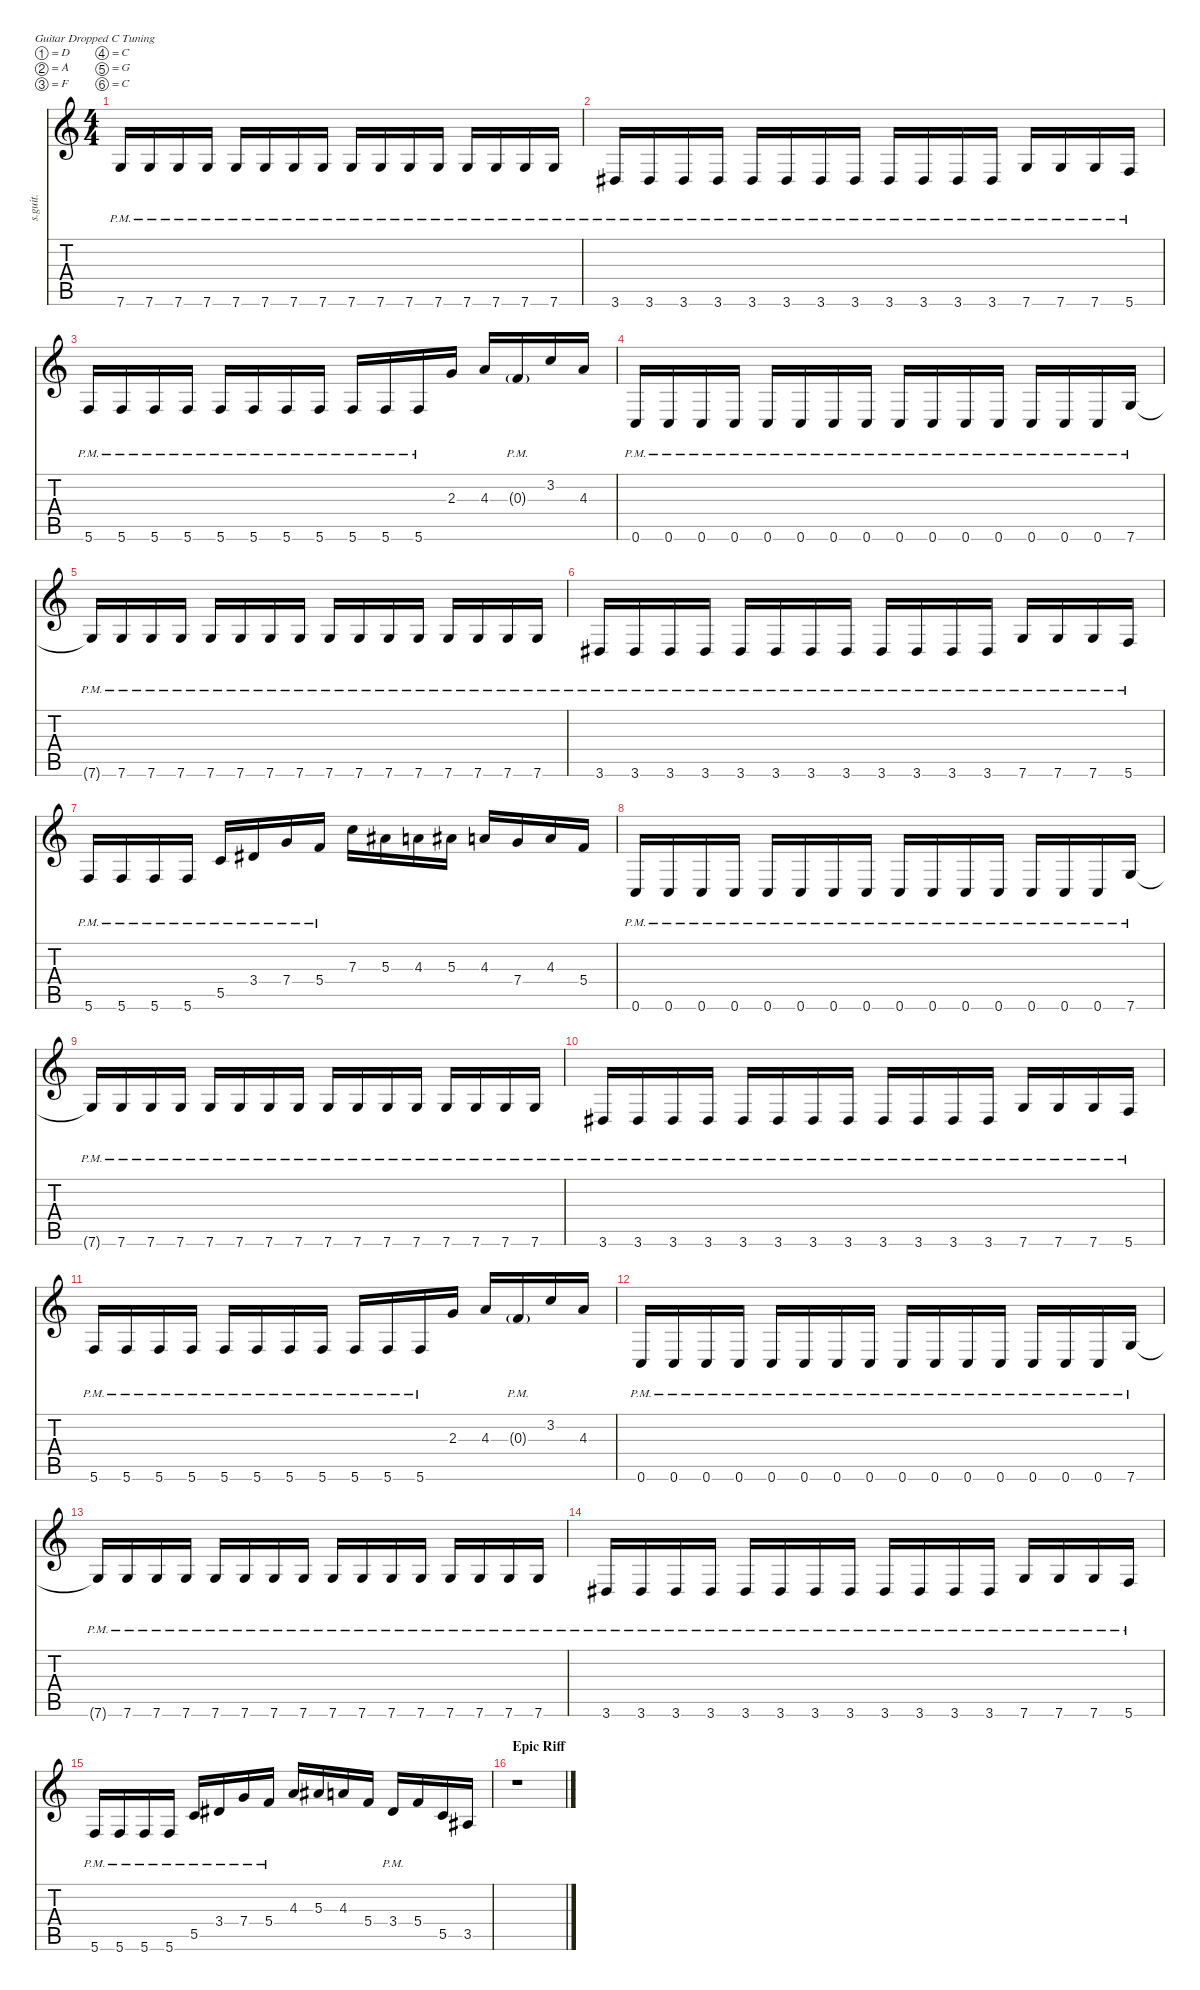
\defaultSystemsLayout 4
\hideDynamics
\bracketExtendMode nobrackets
\track ("Guitar2" "s.guit.") {instrument distortionguitar}
\staff {score tabs}
\tuning (D4 A3 F3 C3 G2 C2)
\ts (4 4)
\tempo (106 hide)
\clef g2
\ks c
7.6{pm t}.16{lyrics (0 "") lyrics (1 "") lyrics (2 "") lyrics (3 "") lyrics (4 "") dy f} 7.6{pm}.16{lyrics (0 "") lyrics (1 "") lyrics (2 "") lyrics (3 "") lyrics (4 "")} 7.6{pm}.16{lyrics (0 "") lyrics (1 "") lyrics (2 "") lyrics (3 "") lyrics (4 "")} 7.6{pm}.16{lyrics (0 "") lyrics (1 "") lyrics (2 "") lyrics (3 "") lyrics (4 "")} 7.6{pm}.16{lyrics (0 "") lyrics (1 "") lyrics (2 "") lyrics (3 "") lyrics (4 "")} 7.6{pm}.16{lyrics (0 "") lyrics (1 "") lyrics (2 "") lyrics (3 "") lyrics (4 "")} 7.6{pm}.16{lyrics (0 "") lyrics (1 "") lyrics (2 "") lyrics (3 "") lyrics (4 "")} 7.6{pm}.16{lyrics (0 "") lyrics (1 "") lyrics (2 "") lyrics (3 "") lyrics (4 "")} 7.6{pm}.16{lyrics (0 "") lyrics (1 "") lyrics (2 "") lyrics (3 "") lyrics (4 "")} 7.6{pm}.16{lyrics (0 "") lyrics (1 "") lyrics (2 "") lyrics (3 "") lyrics (4 "")} 7.6{pm}.16{lyrics (0 "") lyrics (1 "") lyrics (2 "") lyrics (3 "") lyrics (4 "")} 7.6{pm}.16{lyrics (0 "") lyrics (1 "") lyrics (2 "") lyrics (3 "") lyrics (4 "")} 7.6{pm}.16{lyrics (0 "") lyrics (1 "") lyrics (2 "") lyrics (3 "") lyrics (4 "")} 7.6{pm}.16{lyrics (0 "") lyrics (1 "") lyrics (2 "") lyrics (3 "") lyrics (4 "")} 7.6{pm}.16{lyrics (0 "") lyrics (1 "") lyrics (2 "") lyrics (3 "") lyrics (4 "")} 7.6{pm}.16{lyrics (0 "") lyrics (1 "") lyrics (2 "") lyrics (3 "") lyrics (4 "")} |
3.6{pm acc #}.16{lyrics (0 "") lyrics (1 "") lyrics (2 "") lyrics (3 "") lyrics (4 "")} 3.6{pm acc #}.16{lyrics (0 "") lyrics (1 "") lyrics (2 "") lyrics (3 "") lyrics (4 "")} 3.6{pm acc #}.16{lyrics (0 "") lyrics (1 "") lyrics (2 "") lyrics (3 "") lyrics (4 "")} 3.6{pm acc #}.16{lyrics (0 "") lyrics (1 "") lyrics (2 "") lyrics (3 "") lyrics (4 "")} 3.6{pm acc #}.16{lyrics (0 "") lyrics (1 "") lyrics (2 "") lyrics (3 "") lyrics (4 "")} 3.6{pm acc #}.16{lyrics (0 "") lyrics (1 "") lyrics (2 "") lyrics (3 "") lyrics (4 "")} 3.6{pm acc #}.16{lyrics (0 "") lyrics (1 "") lyrics (2 "") lyrics (3 "") lyrics (4 "")} 3.6{pm acc #}.16{lyrics (0 "") lyrics (1 "") lyrics (2 "") lyrics (3 "") lyrics (4 "")} 3.6{pm acc #}.16{lyrics (0 "") lyrics (1 "") lyrics (2 "") lyrics (3 "") lyrics (4 "")} 3.6{pm acc #}.16{lyrics (0 "") lyrics (1 "") lyrics (2 "") lyrics (3 "") lyrics (4 "")} 3.6{pm acc #}.16{lyrics (0 "") lyrics (1 "") lyrics (2 "") lyrics (3 "") lyrics (4 "")} 3.6{pm acc #}.16{lyrics (0 "") lyrics (1 "") lyrics (2 "") lyrics (3 "") lyrics (4 "")} 7.6{pm}.16{lyrics (0 "") lyrics (1 "") lyrics (2 "") lyrics (3 "") lyrics (4 "")} 7.6{pm}.16{lyrics (0 "") lyrics (1 "") lyrics (2 "") lyrics (3 "") lyrics (4 "")} 7.6{pm}.16{lyrics (0 "") lyrics (1 "") lyrics (2 "") lyrics (3 "") lyrics (4 "")} 5.6{pm}.16{lyrics (0 "") lyrics (1 "") lyrics (2 "") lyrics (3 "") lyrics (4 "")} |
5.6{pm}.16{lyrics (0 "") lyrics (1 "") lyrics (2 "") lyrics (3 "") lyrics (4 "")} 5.6{pm}.16{lyrics (0 "") lyrics (1 "") lyrics (2 "") lyrics (3 "") lyrics (4 "")} 5.6{pm}.16{lyrics (0 "") lyrics (1 "") lyrics (2 "") lyrics (3 "") lyrics (4 "")} 5.6{pm}.16{lyrics (0 "") lyrics (1 "") lyrics (2 "") lyrics (3 "") lyrics (4 "")} 5.6{pm}.16{lyrics (0 "") lyrics (1 "") lyrics (2 "") lyrics (3 "") lyrics (4 "")} 5.6{pm}.16{lyrics (0 "") lyrics (1 "") lyrics (2 "") lyrics (3 "") lyrics (4 "")} 5.6{pm}.16{lyrics (0 "") lyrics (1 "") lyrics (2 "") lyrics (3 "") lyrics (4 "")} 5.6{pm}.16{lyrics (0 "") lyrics (1 "") lyrics (2 "") lyrics (3 "") lyrics (4 "")} 5.6{pm}.16{lyrics (0 "") lyrics (1 "") lyrics (2 "") lyrics (3 "") lyrics (4 "")} 5.6{pm}.16{lyrics (0 "") lyrics (1 "") lyrics (2 "") lyrics (3 "") lyrics (4 "")} 5.6{pm}.16{lyrics (0 "") lyrics (1 "") lyrics (2 "") lyrics (3 "") lyrics (4 "")} 2.3.16{lyrics (0 "") lyrics (1 "") lyrics (2 "") lyrics (3 "") lyrics (4 "")} 4.3.16{lyrics (0 "") lyrics (1 "") lyrics (2 "") lyrics (3 "") lyrics (4 "")} 0.3{g pm}.16{lyrics (0 "") lyrics (1 "") lyrics (2 "") lyrics (3 "") lyrics (4 "")} 3.2.16{lyrics (0 "") lyrics (1 "") lyrics (2 "") lyrics (3 "") lyrics (4 "")} 4.3.16{lyrics (0 "") lyrics (1 "") lyrics (2 "") lyrics (3 "") lyrics (4 "")} |
0.6{pm}.16{lyrics (0 "") lyrics (1 "") lyrics (2 "") lyrics (3 "") lyrics (4 "")} 0.6{pm}.16{lyrics (0 "") lyrics (1 "") lyrics (2 "") lyrics (3 "") lyrics (4 "")} 0.6{pm}.16{lyrics (0 "") lyrics (1 "") lyrics (2 "") lyrics (3 "") lyrics (4 "")} 0.6{pm}.16{lyrics (0 "") lyrics (1 "") lyrics (2 "") lyrics (3 "") lyrics (4 "")} 0.6{pm}.16{lyrics (0 "") lyrics (1 "") lyrics (2 "") lyrics (3 "") lyrics (4 "")} 0.6{pm}.16{lyrics (0 "") lyrics (1 "") lyrics (2 "") lyrics (3 "") lyrics (4 "")} 0.6{pm}.16{lyrics (0 "") lyrics (1 "") lyrics (2 "") lyrics (3 "") lyrics (4 "")} 0.6{pm}.16{lyrics (0 "") lyrics (1 "") lyrics (2 "") lyrics (3 "") lyrics (4 "")} 0.6{pm}.16{lyrics (0 "") lyrics (1 "") lyrics (2 "") lyrics (3 "") lyrics (4 "")} 0.6{pm}.16{lyrics (0 "") lyrics (1 "") lyrics (2 "") lyrics (3 "") lyrics (4 "")} 0.6{pm}.16{lyrics (0 "") lyrics (1 "") lyrics (2 "") lyrics (3 "") lyrics (4 "")} 0.6{pm}.16{lyrics (0 "") lyrics (1 "") lyrics (2 "") lyrics (3 "") lyrics (4 "")} 0.6{pm}.16{lyrics (0 "") lyrics (1 "") lyrics (2 "") lyrics (3 "") lyrics (4 "")} 0.6{pm}.16{lyrics (0 "") lyrics (1 "") lyrics (2 "") lyrics (3 "") lyrics (4 "")} 0.6{pm}.16{lyrics (0 "") lyrics (1 "") lyrics (2 "") lyrics (3 "") lyrics (4 "")} 7.6{pm}.16{lyrics (0 "") lyrics (1 "") lyrics (2 "") lyrics (3 "") lyrics (4 "")} |
7.6{pm t}.16{lyrics (0 "") lyrics (1 "") lyrics (2 "") lyrics (3 "") lyrics (4 "")} 7.6{pm}.16{lyrics (0 "") lyrics (1 "") lyrics (2 "") lyrics (3 "") lyrics (4 "")} 7.6{pm}.16{lyrics (0 "") lyrics (1 "") lyrics (2 "") lyrics (3 "") lyrics (4 "")} 7.6{pm}.16{lyrics (0 "") lyrics (1 "") lyrics (2 "") lyrics (3 "") lyrics (4 "")} 7.6{pm}.16{lyrics (0 "") lyrics (1 "") lyrics (2 "") lyrics (3 "") lyrics (4 "")} 7.6{pm}.16{lyrics (0 "") lyrics (1 "") lyrics (2 "") lyrics (3 "") lyrics (4 "")} 7.6{pm}.16{lyrics (0 "") lyrics (1 "") lyrics (2 "") lyrics (3 "") lyrics (4 "")} 7.6{pm}.16{lyrics (0 "") lyrics (1 "") lyrics (2 "") lyrics (3 "") lyrics (4 "")} 7.6{pm}.16{lyrics (0 "") lyrics (1 "") lyrics (2 "") lyrics (3 "") lyrics (4 "")} 7.6{pm}.16{lyrics (0 "") lyrics (1 "") lyrics (2 "") lyrics (3 "") lyrics (4 "")} 7.6{pm}.16{lyrics (0 "") lyrics (1 "") lyrics (2 "") lyrics (3 "") lyrics (4 "")} 7.6{pm}.16{lyrics (0 "") lyrics (1 "") lyrics (2 "") lyrics (3 "") lyrics (4 "")} 7.6{pm}.16{lyrics (0 "") lyrics (1 "") lyrics (2 "") lyrics (3 "") lyrics (4 "")} 7.6{pm}.16{lyrics (0 "") lyrics (1 "") lyrics (2 "") lyrics (3 "") lyrics (4 "")} 7.6{pm}.16{lyrics (0 "") lyrics (1 "") lyrics (2 "") lyrics (3 "") lyrics (4 "")} 7.6{pm}.16{lyrics (0 "") lyrics (1 "") lyrics (2 "") lyrics (3 "") lyrics (4 "")} |
3.6{pm acc #}.16{lyrics (0 "") lyrics (1 "") lyrics (2 "") lyrics (3 "") lyrics (4 "")} 3.6{pm acc #}.16{lyrics (0 "") lyrics (1 "") lyrics (2 "") lyrics (3 "") lyrics (4 "")} 3.6{pm acc #}.16{lyrics (0 "") lyrics (1 "") lyrics (2 "") lyrics (3 "") lyrics (4 "")} 3.6{pm acc #}.16{lyrics (0 "") lyrics (1 "") lyrics (2 "") lyrics (3 "") lyrics (4 "")} 3.6{pm acc #}.16{lyrics (0 "") lyrics (1 "") lyrics (2 "") lyrics (3 "") lyrics (4 "")} 3.6{pm acc #}.16{lyrics (0 "") lyrics (1 "") lyrics (2 "") lyrics (3 "") lyrics (4 "")} 3.6{pm acc #}.16{lyrics (0 "") lyrics (1 "") lyrics (2 "") lyrics (3 "") lyrics (4 "")} 3.6{pm acc #}.16{lyrics (0 "") lyrics (1 "") lyrics (2 "") lyrics (3 "") lyrics (4 "")} 3.6{pm acc #}.16{lyrics (0 "") lyrics (1 "") lyrics (2 "") lyrics (3 "") lyrics (4 "")} 3.6{pm acc #}.16{lyrics (0 "") lyrics (1 "") lyrics (2 "") lyrics (3 "") lyrics (4 "")} 3.6{pm acc #}.16{lyrics (0 "") lyrics (1 "") lyrics (2 "") lyrics (3 "") lyrics (4 "")} 3.6{pm acc #}.16{lyrics (0 "") lyrics (1 "") lyrics (2 "") lyrics (3 "") lyrics (4 "")} 7.6{pm}.16{lyrics (0 "") lyrics (1 "") lyrics (2 "") lyrics (3 "") lyrics (4 "")} 7.6{pm}.16{lyrics (0 "") lyrics (1 "") lyrics (2 "") lyrics (3 "") lyrics (4 "")} 7.6{pm}.16{lyrics (0 "") lyrics (1 "") lyrics (2 "") lyrics (3 "") lyrics (4 "")} 5.6{pm}.16{lyrics (0 "") lyrics (1 "") lyrics (2 "") lyrics (3 "") lyrics (4 "")} |
5.6{pm}.16{lyrics (0 "") lyrics (1 "") lyrics (2 "") lyrics (3 "") lyrics (4 "")} 5.6{pm}.16{lyrics (0 "") lyrics (1 "") lyrics (2 "") lyrics (3 "") lyrics (4 "")} 5.6{pm}.16{lyrics (0 "") lyrics (1 "") lyrics (2 "") lyrics (3 "") lyrics (4 "")} 5.6{pm}.16{lyrics (0 "") lyrics (1 "") lyrics (2 "") lyrics (3 "") lyrics (4 "")} 5.5{pm}.16{lyrics (0 "") lyrics (1 "") lyrics (2 "") lyrics (3 "") lyrics (4 "")} 3.4{pm acc #}.16{lyrics (0 "") lyrics (1 "") lyrics (2 "") lyrics (3 "") lyrics (4 "")} 7.4{pm}.16{lyrics (0 "") lyrics (1 "") lyrics (2 "") lyrics (3 "") lyrics (4 "")} 5.4{pm}.16{lyrics (0 "") lyrics (1 "") lyrics (2 "") lyrics (3 "") lyrics (4 "")} 7.3.16{lyrics (0 "") lyrics (1 "") lyrics (2 "") lyrics (3 "") lyrics (4 "")} 5.3{acc #}.16{lyrics (0 "") lyrics (1 "") lyrics (2 "") lyrics (3 "") lyrics (4 "")} 4.3.16{lyrics (0 "") lyrics (1 "") lyrics (2 "") lyrics (3 "") lyrics (4 "")} 5.3{acc #}.16{lyrics (0 "") lyrics (1 "") lyrics (2 "") lyrics (3 "") lyrics (4 "")} 4.3.16{lyrics (0 "") lyrics (1 "") lyrics (2 "") lyrics (3 "") lyrics (4 "")} 7.4.16{lyrics (0 "") lyrics (1 "") lyrics (2 "") lyrics (3 "") lyrics (4 "")} 4.3.16{lyrics (0 "") lyrics (1 "") lyrics (2 "") lyrics (3 "") lyrics (4 "")} 5.4.16{lyrics (0 "") lyrics (1 "") lyrics (2 "") lyrics (3 "") lyrics (4 "")} |
0.6{pm}.16{lyrics (0 "") lyrics (1 "") lyrics (2 "") lyrics (3 "") lyrics (4 "")} 0.6{pm}.16{lyrics (0 "") lyrics (1 "") lyrics (2 "") lyrics (3 "") lyrics (4 "")} 0.6{pm}.16{lyrics (0 "") lyrics (1 "") lyrics (2 "") lyrics (3 "") lyrics (4 "")} 0.6{pm}.16{lyrics (0 "") lyrics (1 "") lyrics (2 "") lyrics (3 "") lyrics (4 "")} 0.6{pm}.16{lyrics (0 "") lyrics (1 "") lyrics (2 "") lyrics (3 "") lyrics (4 "")} 0.6{pm}.16{lyrics (0 "") lyrics (1 "") lyrics (2 "") lyrics (3 "") lyrics (4 "")} 0.6{pm}.16{lyrics (0 "") lyrics (1 "") lyrics (2 "") lyrics (3 "") lyrics (4 "")} 0.6{pm}.16{lyrics (0 "") lyrics (1 "") lyrics (2 "") lyrics (3 "") lyrics (4 "")} 0.6{pm}.16{lyrics (0 "") lyrics (1 "") lyrics (2 "") lyrics (3 "") lyrics (4 "")} 0.6{pm}.16{lyrics (0 "") lyrics (1 "") lyrics (2 "") lyrics (3 "") lyrics (4 "")} 0.6{pm}.16{lyrics (0 "") lyrics (1 "") lyrics (2 "") lyrics (3 "") lyrics (4 "")} 0.6{pm}.16{lyrics (0 "") lyrics (1 "") lyrics (2 "") lyrics (3 "") lyrics (4 "")} 0.6{pm}.16{lyrics (0 "") lyrics (1 "") lyrics (2 "") lyrics (3 "") lyrics (4 "")} 0.6{pm}.16{lyrics (0 "") lyrics (1 "") lyrics (2 "") lyrics (3 "") lyrics (4 "")} 0.6{pm}.16{lyrics (0 "") lyrics (1 "") lyrics (2 "") lyrics (3 "") lyrics (4 "")} 7.6{pm}.16{lyrics (0 "") lyrics (1 "") lyrics (2 "") lyrics (3 "") lyrics (4 "")} |
7.6{pm t}.16{lyrics (0 "") lyrics (1 "") lyrics (2 "") lyrics (3 "") lyrics (4 "")} 7.6{pm}.16{lyrics (0 "") lyrics (1 "") lyrics (2 "") lyrics (3 "") lyrics (4 "")} 7.6{pm}.16{lyrics (0 "") lyrics (1 "") lyrics (2 "") lyrics (3 "") lyrics (4 "")} 7.6{pm}.16{lyrics (0 "") lyrics (1 "") lyrics (2 "") lyrics (3 "") lyrics (4 "")} 7.6{pm}.16{lyrics (0 "") lyrics (1 "") lyrics (2 "") lyrics (3 "") lyrics (4 "")} 7.6{pm}.16{lyrics (0 "") lyrics (1 "") lyrics (2 "") lyrics (3 "") lyrics (4 "")} 7.6{pm}.16{lyrics (0 "") lyrics (1 "") lyrics (2 "") lyrics (3 "") lyrics (4 "")} 7.6{pm}.16{lyrics (0 "") lyrics (1 "") lyrics (2 "") lyrics (3 "") lyrics (4 "")} 7.6{pm}.16{lyrics (0 "") lyrics (1 "") lyrics (2 "") lyrics (3 "") lyrics (4 "")} 7.6{pm}.16{lyrics (0 "") lyrics (1 "") lyrics (2 "") lyrics (3 "") lyrics (4 "")} 7.6{pm}.16{lyrics (0 "") lyrics (1 "") lyrics (2 "") lyrics (3 "") lyrics (4 "")} 7.6{pm}.16{lyrics (0 "") lyrics (1 "") lyrics (2 "") lyrics (3 "") lyrics (4 "")} 7.6{pm}.16{lyrics (0 "") lyrics (1 "") lyrics (2 "") lyrics (3 "") lyrics (4 "")} 7.6{pm}.16{lyrics (0 "") lyrics (1 "") lyrics (2 "") lyrics (3 "") lyrics (4 "")} 7.6{pm}.16{lyrics (0 "") lyrics (1 "") lyrics (2 "") lyrics (3 "") lyrics (4 "")} 7.6{pm}.16{lyrics (0 "") lyrics (1 "") lyrics (2 "") lyrics (3 "") lyrics (4 "")} |
3.6{pm acc #}.16{lyrics (0 "") lyrics (1 "") lyrics (2 "") lyrics (3 "") lyrics (4 "")} 3.6{pm acc #}.16{lyrics (0 "") lyrics (1 "") lyrics (2 "") lyrics (3 "") lyrics (4 "")} 3.6{pm acc #}.16{lyrics (0 "") lyrics (1 "") lyrics (2 "") lyrics (3 "") lyrics (4 "")} 3.6{pm acc #}.16{lyrics (0 "") lyrics (1 "") lyrics (2 "") lyrics (3 "") lyrics (4 "")} 3.6{pm acc #}.16{lyrics (0 "") lyrics (1 "") lyrics (2 "") lyrics (3 "") lyrics (4 "")} 3.6{pm acc #}.16{lyrics (0 "") lyrics (1 "") lyrics (2 "") lyrics (3 "") lyrics (4 "")} 3.6{pm acc #}.16{lyrics (0 "") lyrics (1 "") lyrics (2 "") lyrics (3 "") lyrics (4 "")} 3.6{pm acc #}.16{lyrics (0 "") lyrics (1 "") lyrics (2 "") lyrics (3 "") lyrics (4 "")} 3.6{pm acc #}.16{lyrics (0 "") lyrics (1 "") lyrics (2 "") lyrics (3 "") lyrics (4 "")} 3.6{pm acc #}.16{lyrics (0 "") lyrics (1 "") lyrics (2 "") lyrics (3 "") lyrics (4 "")} 3.6{pm acc #}.16{lyrics (0 "") lyrics (1 "") lyrics (2 "") lyrics (3 "") lyrics (4 "")} 3.6{pm acc #}.16{lyrics (0 "") lyrics (1 "") lyrics (2 "") lyrics (3 "") lyrics (4 "")} 7.6{pm}.16{lyrics (0 "") lyrics (1 "") lyrics (2 "") lyrics (3 "") lyrics (4 "")} 7.6{pm}.16{lyrics (0 "") lyrics (1 "") lyrics (2 "") lyrics (3 "") lyrics (4 "")} 7.6{pm}.16{lyrics (0 "") lyrics (1 "") lyrics (2 "") lyrics (3 "") lyrics (4 "")} 5.6{pm}.16{lyrics (0 "") lyrics (1 "") lyrics (2 "") lyrics (3 "") lyrics (4 "")} |
5.6{pm}.16{lyrics (0 "") lyrics (1 "") lyrics (2 "") lyrics (3 "") lyrics (4 "")} 5.6{pm}.16{lyrics (0 "") lyrics (1 "") lyrics (2 "") lyrics (3 "") lyrics (4 "")} 5.6{pm}.16{lyrics (0 "") lyrics (1 "") lyrics (2 "") lyrics (3 "") lyrics (4 "")} 5.6{pm}.16{lyrics (0 "") lyrics (1 "") lyrics (2 "") lyrics (3 "") lyrics (4 "")} 5.6{pm}.16{lyrics (0 "") lyrics (1 "") lyrics (2 "") lyrics (3 "") lyrics (4 "")} 5.6{pm}.16{lyrics (0 "") lyrics (1 "") lyrics (2 "") lyrics (3 "") lyrics (4 "")} 5.6{pm}.16{lyrics (0 "") lyrics (1 "") lyrics (2 "") lyrics (3 "") lyrics (4 "")} 5.6{pm}.16{lyrics (0 "") lyrics (1 "") lyrics (2 "") lyrics (3 "") lyrics (4 "")} 5.6{pm}.16{lyrics (0 "") lyrics (1 "") lyrics (2 "") lyrics (3 "") lyrics (4 "")} 5.6{pm}.16{lyrics (0 "") lyrics (1 "") lyrics (2 "") lyrics (3 "") lyrics (4 "")} 5.6{pm}.16{lyrics (0 "") lyrics (1 "") lyrics (2 "") lyrics (3 "") lyrics (4 "")} 2.3.16{lyrics (0 "") lyrics (1 "") lyrics (2 "") lyrics (3 "") lyrics (4 "")} 4.3.16{lyrics (0 "") lyrics (1 "") lyrics (2 "") lyrics (3 "") lyrics (4 "")} 0.3{g pm}.16{lyrics (0 "") lyrics (1 "") lyrics (2 "") lyrics (3 "") lyrics (4 "")} 3.2.16{lyrics (0 "") lyrics (1 "") lyrics (2 "") lyrics (3 "") lyrics (4 "")} 4.3.16{lyrics (0 "") lyrics (1 "") lyrics (2 "") lyrics (3 "") lyrics (4 "")} |
0.6{pm}.16{lyrics (0 "") lyrics (1 "") lyrics (2 "") lyrics (3 "") lyrics (4 "")} 0.6{pm}.16{lyrics (0 "") lyrics (1 "") lyrics (2 "") lyrics (3 "") lyrics (4 "")} 0.6{pm}.16{lyrics (0 "") lyrics (1 "") lyrics (2 "") lyrics (3 "") lyrics (4 "")} 0.6{pm}.16{lyrics (0 "") lyrics (1 "") lyrics (2 "") lyrics (3 "") lyrics (4 "")} 0.6{pm}.16{lyrics (0 "") lyrics (1 "") lyrics (2 "") lyrics (3 "") lyrics (4 "")} 0.6{pm}.16{lyrics (0 "") lyrics (1 "") lyrics (2 "") lyrics (3 "") lyrics (4 "")} 0.6{pm}.16{lyrics (0 "") lyrics (1 "") lyrics (2 "") lyrics (3 "") lyrics (4 "")} 0.6{pm}.16{lyrics (0 "") lyrics (1 "") lyrics (2 "") lyrics (3 "") lyrics (4 "")} 0.6{pm}.16{lyrics (0 "") lyrics (1 "") lyrics (2 "") lyrics (3 "") lyrics (4 "")} 0.6{pm}.16{lyrics (0 "") lyrics (1 "") lyrics (2 "") lyrics (3 "") lyrics (4 "")} 0.6{pm}.16{lyrics (0 "") lyrics (1 "") lyrics (2 "") lyrics (3 "") lyrics (4 "")} 0.6{pm}.16{lyrics (0 "") lyrics (1 "") lyrics (2 "") lyrics (3 "") lyrics (4 "")} 0.6{pm}.16{lyrics (0 "") lyrics (1 "") lyrics (2 "") lyrics (3 "") lyrics (4 "")} 0.6{pm}.16{lyrics (0 "") lyrics (1 "") lyrics (2 "") lyrics (3 "") lyrics (4 "")} 0.6{pm}.16{lyrics (0 "") lyrics (1 "") lyrics (2 "") lyrics (3 "") lyrics (4 "")} 7.6{pm}.16{lyrics (0 "") lyrics (1 "") lyrics (2 "") lyrics (3 "") lyrics (4 "")} |
7.6{pm t}.16{lyrics (0 "") lyrics (1 "") lyrics (2 "") lyrics (3 "") lyrics (4 "")} 7.6{pm}.16{lyrics (0 "") lyrics (1 "") lyrics (2 "") lyrics (3 "") lyrics (4 "")} 7.6{pm}.16{lyrics (0 "") lyrics (1 "") lyrics (2 "") lyrics (3 "") lyrics (4 "")} 7.6{pm}.16{lyrics (0 "") lyrics (1 "") lyrics (2 "") lyrics (3 "") lyrics (4 "")} 7.6{pm}.16{lyrics (0 "") lyrics (1 "") lyrics (2 "") lyrics (3 "") lyrics (4 "")} 7.6{pm}.16{lyrics (0 "") lyrics (1 "") lyrics (2 "") lyrics (3 "") lyrics (4 "")} 7.6{pm}.16{lyrics (0 "") lyrics (1 "") lyrics (2 "") lyrics (3 "") lyrics (4 "")} 7.6{pm}.16{lyrics (0 "") lyrics (1 "") lyrics (2 "") lyrics (3 "") lyrics (4 "")} 7.6{pm}.16{lyrics (0 "") lyrics (1 "") lyrics (2 "") lyrics (3 "") lyrics (4 "")} 7.6{pm}.16{lyrics (0 "") lyrics (1 "") lyrics (2 "") lyrics (3 "") lyrics (4 "")} 7.6{pm}.16{lyrics (0 "") lyrics (1 "") lyrics (2 "") lyrics (3 "") lyrics (4 "")} 7.6{pm}.16{lyrics (0 "") lyrics (1 "") lyrics (2 "") lyrics (3 "") lyrics (4 "")} 7.6{pm}.16{lyrics (0 "") lyrics (1 "") lyrics (2 "") lyrics (3 "") lyrics (4 "")} 7.6{pm}.16{lyrics (0 "") lyrics (1 "") lyrics (2 "") lyrics (3 "") lyrics (4 "")} 7.6{pm}.16{lyrics (0 "") lyrics (1 "") lyrics (2 "") lyrics (3 "") lyrics (4 "")} 7.6{pm}.16{lyrics (0 "") lyrics (1 "") lyrics (2 "") lyrics (3 "") lyrics (4 "")} |
3.6{pm acc #}.16{lyrics (0 "") lyrics (1 "") lyrics (2 "") lyrics (3 "") lyrics (4 "")} 3.6{pm acc #}.16{lyrics (0 "") lyrics (1 "") lyrics (2 "") lyrics (3 "") lyrics (4 "")} 3.6{pm acc #}.16{lyrics (0 "") lyrics (1 "") lyrics (2 "") lyrics (3 "") lyrics (4 "")} 3.6{pm acc #}.16{lyrics (0 "") lyrics (1 "") lyrics (2 "") lyrics (3 "") lyrics (4 "")} 3.6{pm acc #}.16{lyrics (0 "") lyrics (1 "") lyrics (2 "") lyrics (3 "") lyrics (4 "")} 3.6{pm acc #}.16{lyrics (0 "") lyrics (1 "") lyrics (2 "") lyrics (3 "") lyrics (4 "")} 3.6{pm acc #}.16{lyrics (0 "") lyrics (1 "") lyrics (2 "") lyrics (3 "") lyrics (4 "")} 3.6{pm acc #}.16{lyrics (0 "") lyrics (1 "") lyrics (2 "") lyrics (3 "") lyrics (4 "")} 3.6{pm acc #}.16{lyrics (0 "") lyrics (1 "") lyrics (2 "") lyrics (3 "") lyrics (4 "")} 3.6{pm acc #}.16{lyrics (0 "") lyrics (1 "") lyrics (2 "") lyrics (3 "") lyrics (4 "")} 3.6{pm acc #}.16{lyrics (0 "") lyrics (1 "") lyrics (2 "") lyrics (3 "") lyrics (4 "")} 3.6{pm acc #}.16{lyrics (0 "") lyrics (1 "") lyrics (2 "") lyrics (3 "") lyrics (4 "")} 7.6{pm}.16{lyrics (0 "") lyrics (1 "") lyrics (2 "") lyrics (3 "") lyrics (4 "")} 7.6{pm}.16{lyrics (0 "") lyrics (1 "") lyrics (2 "") lyrics (3 "") lyrics (4 "")} 7.6{pm}.16{lyrics (0 "") lyrics (1 "") lyrics (2 "") lyrics (3 "") lyrics (4 "")} 5.6{pm}.16{lyrics (0 "") lyrics (1 "") lyrics (2 "") lyrics (3 "") lyrics (4 "")} |
5.6{pm}.16{lyrics (0 "") lyrics (1 "") lyrics (2 "") lyrics (3 "") lyrics (4 "")} 5.6{pm}.16{lyrics (0 "") lyrics (1 "") lyrics (2 "") lyrics (3 "") lyrics (4 "")} 5.6{pm}.16{lyrics (0 "") lyrics (1 "") lyrics (2 "") lyrics (3 "") lyrics (4 "")} 5.6{pm}.16{lyrics (0 "") lyrics (1 "") lyrics (2 "") lyrics (3 "") lyrics (4 "")} 5.5{pm}.16{lyrics (0 "") lyrics (1 "") lyrics (2 "") lyrics (3 "") lyrics (4 "")} 3.4{pm acc #}.16{lyrics (0 "") lyrics (1 "") lyrics (2 "") lyrics (3 "") lyrics (4 "")} 7.4{pm}.16{lyrics (0 "") lyrics (1 "") lyrics (2 "") lyrics (3 "") lyrics (4 "")} 5.4{pm}.16{lyrics (0 "") lyrics (1 "") lyrics (2 "") lyrics (3 "") lyrics (4 "")} 4.3.16{lyrics (0 "") lyrics (1 "") lyrics (2 "") lyrics (3 "") lyrics (4 "")} 5.3{acc #}.16{lyrics (0 "") lyrics (1 "") lyrics (2 "") lyrics (3 "") lyrics (4 "")} 4.3.16{lyrics (0 "") lyrics (1 "") lyrics (2 "") lyrics (3 "") lyrics (4 "")} 5.4.16{lyrics (0 "") lyrics (1 "") lyrics (2 "") lyrics (3 "") lyrics (4 "")} 3.4{pm acc #}.16{lyrics (0 "") lyrics (1 "") lyrics (2 "") lyrics (3 "") lyrics (4 "")} 5.4.16{lyrics (0 "") lyrics (1 "") lyrics (2 "") lyrics (3 "") lyrics (4 "")} 5.5.16{lyrics (0 "") lyrics (1 "") lyrics (2 "") lyrics (3 "") lyrics (4 "")} 3.5{acc #}.16{lyrics (0 "") lyrics (1 "") lyrics (2 "") lyrics (3 "") lyrics (4 "")} |
\section ("" "Epic Riff")
\tempo (212 hide)
r.1
